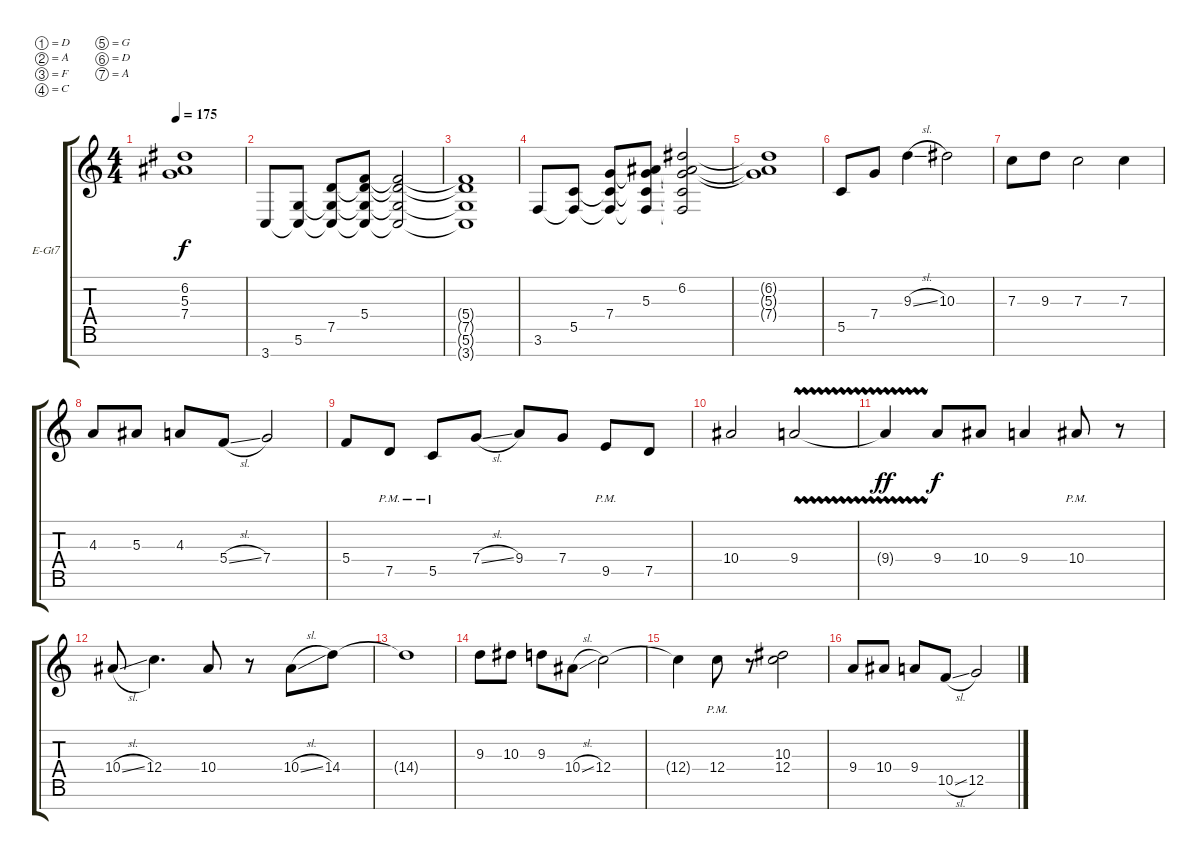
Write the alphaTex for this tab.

\defaultSystemsLayout 4
\bracketExtendMode groupsimilarinstruments
\firstSystemTrackNameOrientation horizontal
\otherSystemsTrackNameOrientation horizontal
\track ("Electric Guitar" "E-Gt7") {instrument distortionguitar}
\staff {score tabs}
\tuning (D4 A3 F3 C3 G2 D2 A1)
\ts (4 4)
\tempo 175
\clef g2
\ks c
(7.4{t} 5.3{t} 6.2{t}).1{dy f} |
3.7.8 (5.6 3.7{t}).8 (7.5 5.6{t} 3.7{t}).8 (5.4 7.5{t} 5.6{t} 3.7{t}).8 (7.5{t} 5.4{t} 5.6{t} 3.7{t}).2 |
(3.7{t} 5.6{t} 7.5{t} 5.4{t}).1 |
3.6.8 (5.5 3.6{t}).8 (7.4 3.6{t} 5.5{t}).8 (5.3 7.4{t} 3.6{t} 5.5{t}).8 (6.2 5.3{t} 7.4{t} 5.5{t} 3.6{t}).2 |
(7.4{t} 5.3{t} 6.2{t}).1 |
5.5.8 7.4.8 9.3{sl}.4 10.3.2 |
7.3.8 9.3.8 7.3.2 7.3.4 |
4.3.8 5.3.8 4.3.8 5.4{sl}.8 7.4.2 |
5.4.8 7.5{pm}.8 5.5{pm}.8 7.4{sl}.8 9.4.8 7.4.8 9.5{pm}.8 7.5.8 |
10.4.2 9.4{vw}.2 |
9.4{t}.4{dy ff} 9.4.8{dy f} 10.4.8 9.4.4 10.4{pm}.8 r.8 |
10.4{sl}.8 12.4.4{d} 10.4.8 r.8 10.4{sl}.8 14.4.8 |
14.4{t}.1 |
9.3.8 10.3.8 9.3.8 10.4{sl}.8 12.4.2 |
12.4{t}.4 12.4{pm}.8 r.8 (10.3 12.4).2 |
9.4.8 10.4.8 9.4.8 10.5{sl}.8 12.5.2
